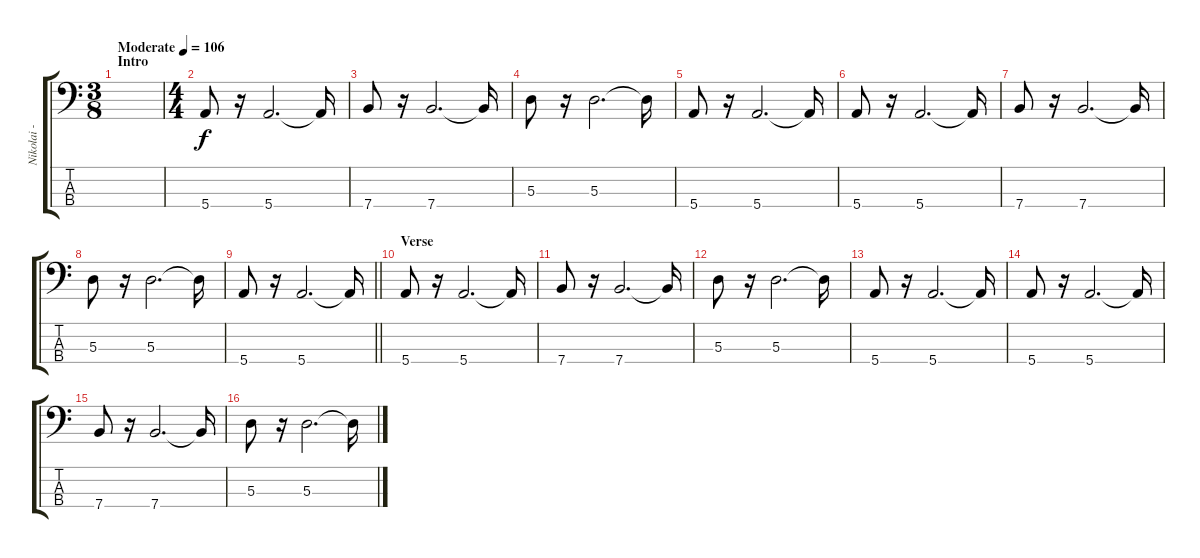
\track ("Nikolai - Bass RSE" "Nikolai - ") {instrument electricbasspick}
\staff {score tabs}
\tuning (G2 D2 A1 E1) {hide}
\ts (3 8)
\section ("" "Intro")
\tempo (106 "Moderate")
\clef f4
\ks c
|
\ts (4 4)
5.4.8 r.16 5.4.2{d} 5.4{t}.16 |
7.4.8 r.16 7.4.2{d} 7.4{t}.16 |
5.3.8 r.16 5.3.2{d} 5.3{t}.16 |
5.4.8 r.16 5.4.2{d} 5.4{t}.16 |
5.4.8 r.16 5.4.2{d} 5.4{t}.16 |
7.4.8 r.16 7.4.2{d} 7.4{t}.16 |
5.3.8 r.16 5.3.2{d} 5.3{t}.16 |
\barLineRight lightlight
5.4.8 r.16 5.4.2{d} 5.4{t}.16 |
\section ("" "Verse")
5.4.8 r.16 5.4.2{d} 5.4{t}.16 |
7.4.8 r.16 7.4.2{d} 7.4{t}.16 |
5.3.8 r.16 5.3.2{d} 5.3{t}.16 |
5.4.8 r.16 5.4.2{d} 5.4{t}.16 |
5.4.8 r.16 5.4.2{d} 5.4{t}.16 |
7.4.8 r.16 7.4.2{d} 7.4{t}.16 |
5.3.8 r.16 5.3.2{d} 5.3{t}.16
